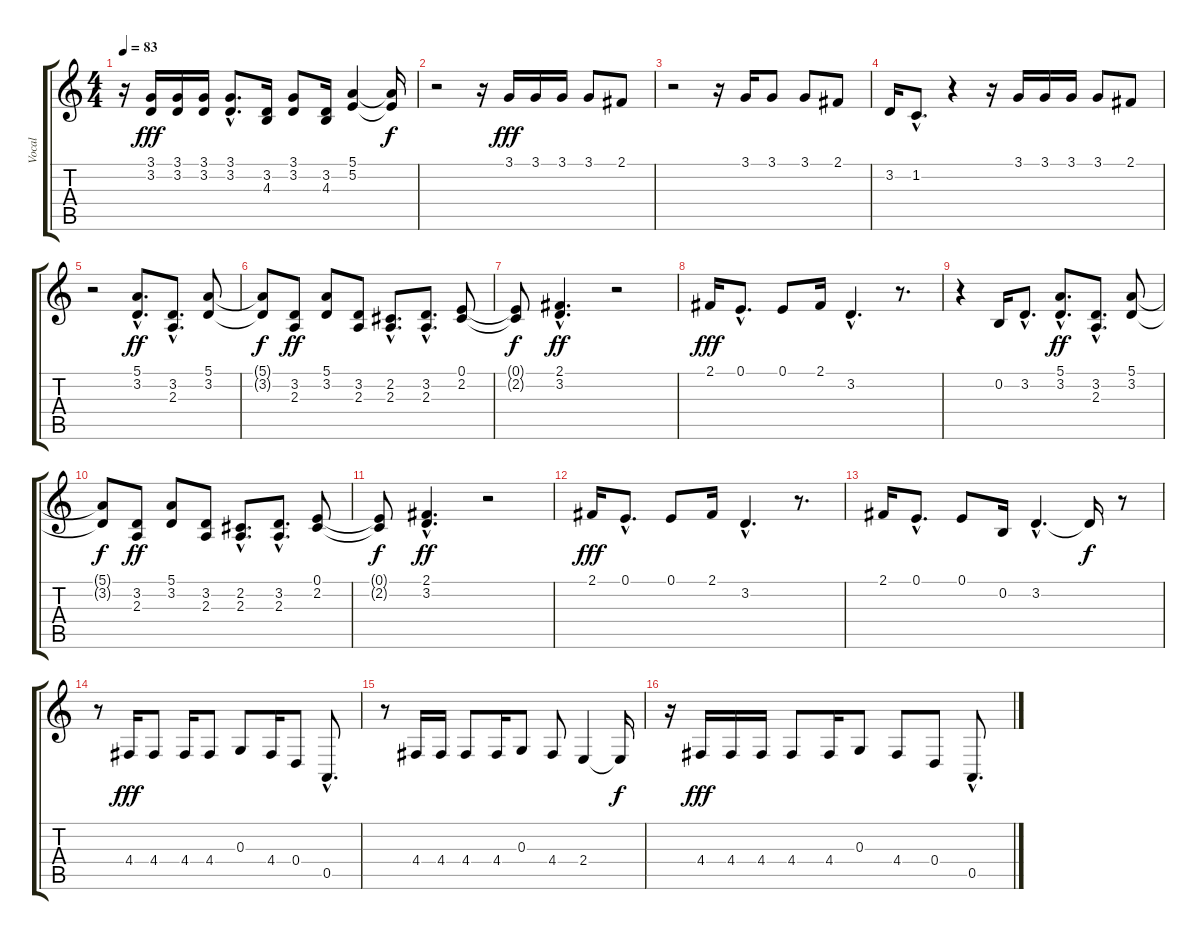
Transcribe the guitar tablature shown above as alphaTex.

\track ("Vocal" "Vocal") {instrument oboe}
\staff {score tabs}
\tuning (E4 B3 G3 D3 A2 E2) {hide}
\ts (4 4)
\tempo 83
\clef g2
\ks c
r.16{dy fff} (3.1 3.2).16 (3.1 3.2).16 (3.1 3.2).16 (3.1{hac} 3.2{hac}).8{d} (3.2 4.3).16 (3.1 3.2).8 (3.2 4.3).16 (5.1 5.2).4 (5.1{t} 5.2{t}).16{dy f} |
r.2 r.16 3.1.16{dy fff} 3.1.16 3.1.16 3.1.8 2.1.8 |
r.2 r.16 3.1.16 3.1.8 3.1.8 2.1.8 |
3.2.16 1.2{hac}.8{d} r.4 r.16 3.1.16 3.1.16 3.1.16 3.1.8 2.1.8 |
r.2 (5.1{hac} 3.2{hac}).8{d dy ff} (3.2{hac} 2.3{hac}).8{d} (5.1 3.2).8 |
(5.1{t} 3.2{t}).8{dy f} (3.2 2.3).8{dy ff} (5.1 3.2).8 (3.2 2.3).8 (2.2{hac} 2.3{hac}).8{d} (3.2{hac} 2.3{hac}).8{d} (0.1 2.2).8 |
(0.1{t} 2.2{t}).8{dy f} (2.1{hac} 3.2{hac}).4{d dy ff} r.2 |
2.1.16{dy fff} 0.1{hac}.8{d} 0.1.8 2.1.16 3.2{hac}.4{d} r.8{d} |
r.4 0.2.16 3.2{hac}.8{d} (5.1{hac} 3.2{hac}).8{d dy ff} (3.2{hac} 2.3{hac}).8{d} (5.1 3.2).8 |
(5.1{t} 3.2{t}).8{dy f} (3.2 2.3).8{dy ff} (5.1 3.2).8 (3.2 2.3).8 (2.2{hac} 2.3{hac}).8{d} (3.2{hac} 2.3{hac}).8{d} (0.1 2.2).8 |
(0.1{t} 2.2{t}).8{dy f} (2.1{hac} 3.2{hac}).4{d dy ff} r.2 |
2.1.16{dy fff} 0.1{hac}.8{d} 0.1.8 2.1.16 3.2{hac}.4{d} r.8{d} |
2.1.16 0.1{hac}.8{d} 0.1.8 0.2.16 3.2{hac}.4{d} 3.2{t}.16{dy f} r.8 |
r.8 4.4.16{dy fff} 4.4.8 4.4.16 4.4.8 0.3.8 4.4.16 0.4.8 0.5{hac}.8{d} |
r.8 4.4.16 4.4.16 4.4.8 4.4.16 0.3.8 4.4.8 2.4.4 2.4{t}.16{dy f} |
r.16 4.4.16{dy fff} 4.4.16 4.4.16 4.4.8 4.4.16 0.3.8 4.4.8 0.4.8 0.5{hac}.8{d}
